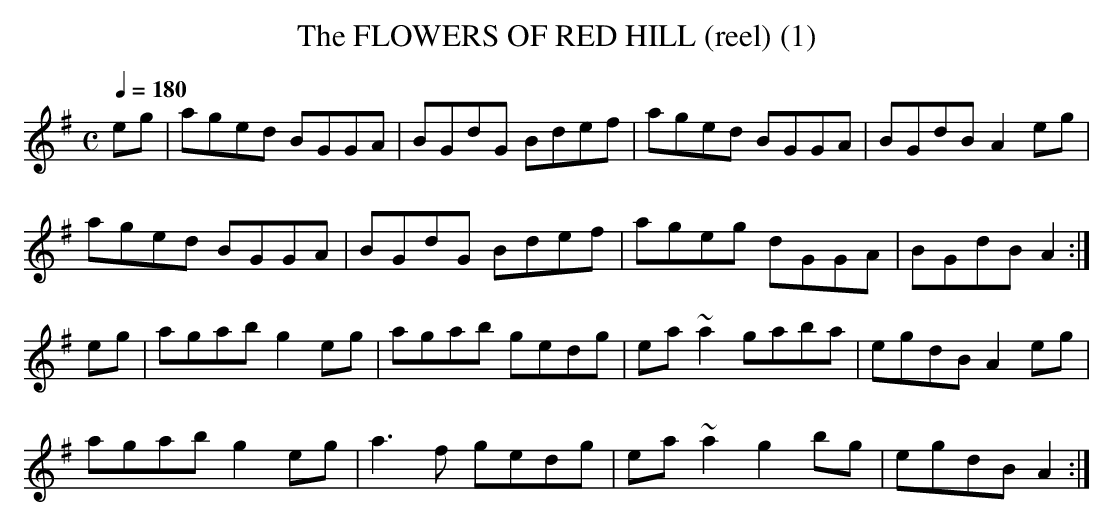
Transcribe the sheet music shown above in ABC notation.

X:1
T:FLOWERS OF RED HILL (reel) (1), The
L:1/8
M:C
Q:1/4=180
K:A dorian
eg|aged BGGA|BGdG Bdef|aged BGGA|BGdB A2eg|
aged BGGA|BGdG Bdef|ageg dGGA|BGdB A2 :|
eg|agab g2eg|agab gedg|ea~a2 gaba|egdB A2eg|
agab g2eg|a3f gedg|ea~a2 g2bg|egdB A2:|
